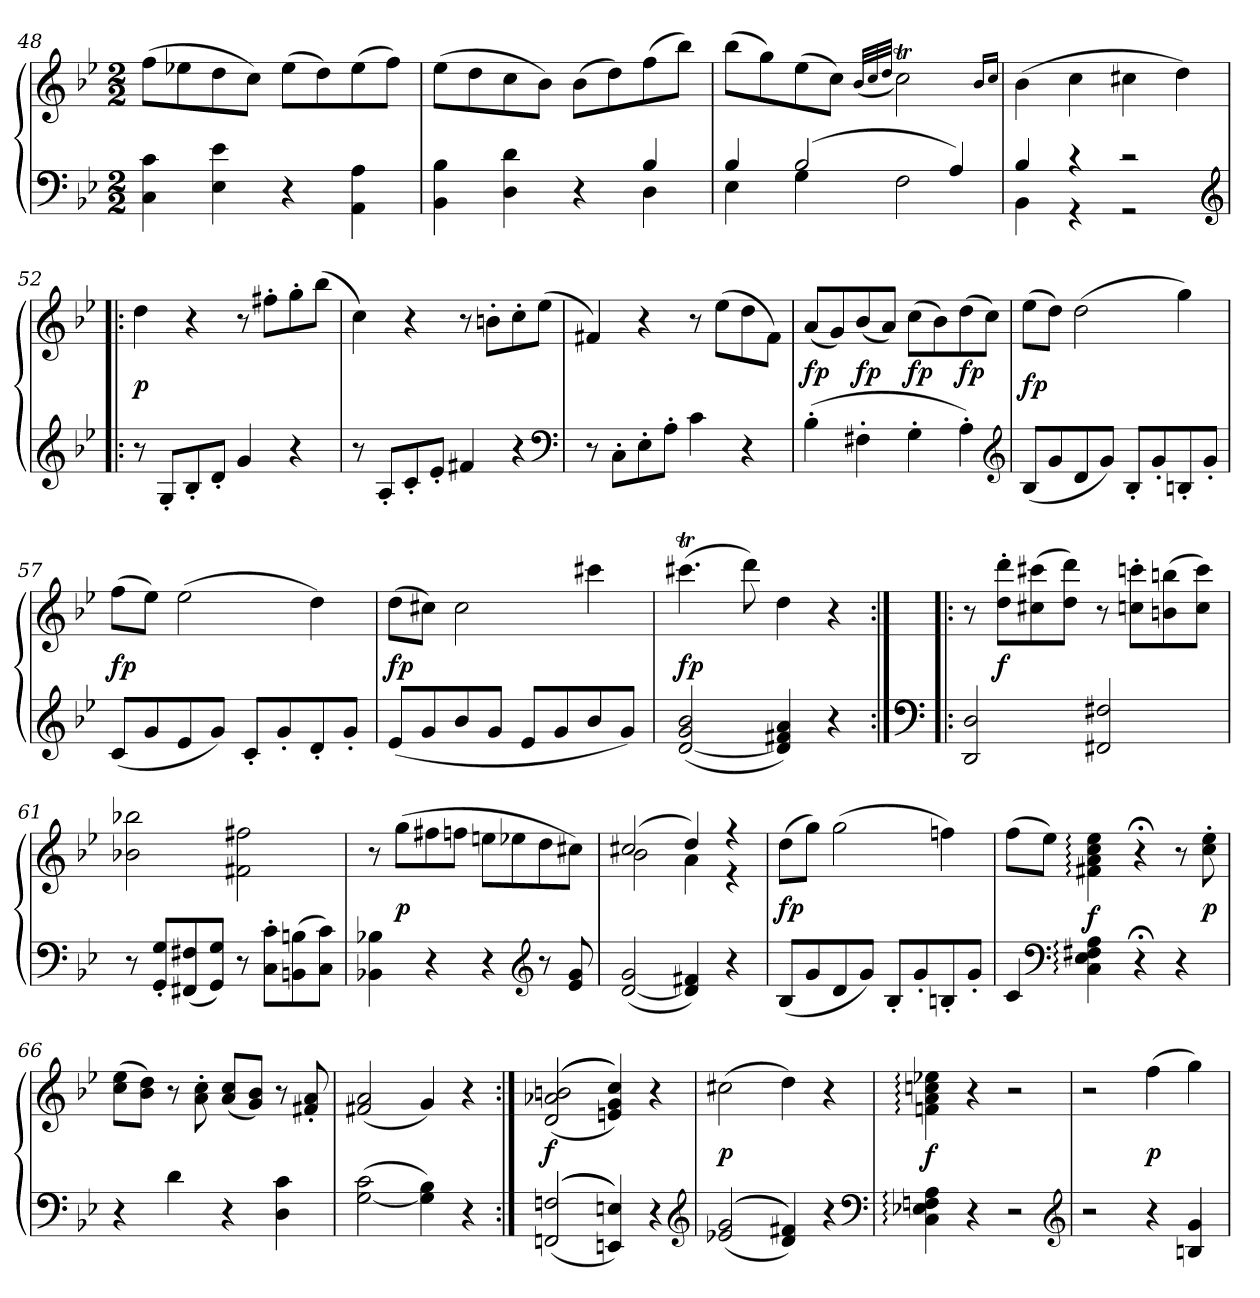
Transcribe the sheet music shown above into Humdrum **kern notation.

**kern	**kern	**dynam
*part1	*part1	*part1
*staff2	*staff1	*staff1/2
*clefF4	*clefG2	*
*k[b-e-]	*k[b-e-]	*
*M2/2	*M2/2	*
=48	=48	=48
4C 4c	(8ffL	.
.	8ee-X	.
4E- 4e-	8dd	.
.	8ccJ)	.
4r	(8ee-L	.
.	8dd)	.
4AA 4A	(8ee-	.
.	8ffJ)	.
=49	=49	=49
*^	*	*
2.ryy	4BB- 4B-	(8ee-L	.
.	.	8dd	.
.	4D 4d	8cc	.
.	.	8b-J)	.
.	4r	(8b-L	.
.	.	8dd)	.
4B-	4D	(8ff	.
.	.	8bb-J)	.
=50	=50	=50	=50
4B-	4E-	(8bb-L	.
.	.	8gg)	.
(2B-	4G	(8ee-	.
.	.	8ccJ)	.
.	.	(32qb-LLL	.
.	.	32qcc	.
.	.	32qddJJJ	.
.	2F	2ccT)	.
4A)	.	.	.
.	.	16qb-LL	.
.	.	16qccJJ	.
=51	=51	=51	=51
4B-	4BB-	(4b-	.
4r	4r	4cc	.
2r	2r	4cc#X	.
.	.	4dd)	.
*v	*v	*	*
*clefG2	*	*
=52!|:	=52!|:	=52!|:
8r	4dd	p
8G'L	.	.
8B-'	4r	.
8d'J	.	.
4g	8r	.
.	8ff#X'L	.
4r	8gg'	.
.	(8bb-J	.
=53	=53	=53
8r	4cc)	.
8A'L	.	.
8c'	4r	.
8e-'J	.	.
4f#X	8r	.
.	8bn'L	.
4r	8cc'	.
.	(8ee-J	.
*clefF4	*	*
=54	=54	=54
8r	4f#X)	.
8C'L	.	.
8E-'	4r	.
8A'J	.	.
4c	8r	.
.	(8ee-L	.
4r	8dd	.
.	8f#J)	.
=55	=55	=55
(4B-'	(8aL	fp
.	8g)	.
4F#X'	(8b-	fp
.	8aJ)	.
4G'	(8ccL	fp
.	8b-)	.
4A')	(8dd	fp
.	8ccJ)	.
*clefG2	*	*
=56	=56	=56
(8B-L	(8ee-L	fp
8g	8ddJ)	.
8d	(2dd	.
8gJ)	.	.
8B-'L	.	.
8g'	.	.
8Bn'	4gg)	.
8g'J	.	.
=57	=57	=57
(8cL	(8ffL	fp
8g	8ee-J)	.
8e-	(2ee-	.
8gJ)	.	.
8c'L	.	.
8g'	.	.
8d'	4dd)	.
8g'J	.	.
=58	=58	=58
(8e-L	(8ddL	fp
8g	8cc#XJ)	.
8b-	2cc#	.
8gJ	.	.
8e-L	.	.
8g	.	.
8b-	4ccc#X	.
8gJ)	.	.
=59	=59	=59
(>[2d 2g 2b-	(4.ccc#Xt	fp
.	8ddd)	.
4d] 4f#X 4a)	4dd	.
4r	4r	.
=60:|!|:	=60:|!|:	=60:|!|:
*clefF4	*	*
2DD 2D	8r	.
.	8dd' 8ddd'L	f
.	(8cc#X 8ccc#X	.
.	8dd 8dddJ)	.
2FF#X 2F#X	8r	.
.	8ccn' 8cccn'L	.
.	(8bn 8bbn	.
.	8cc 8cccJ)	.
=61	=61	=61
8r	2b-X 2bb-X	.
8GG' 8G'L	.	.
(8FF#X 8F#X	.	.
8GG 8GJ)	.	.
8r	2f#X 2ff#X	.
8C' 8c'L	.	.
(8BBn 8Bn	.	.
8C 8cJ)	.	.
=62	=62	=62
4BB-X 4B-X	8r	.
.	(8ggL	p
4r	8ff#X	.
.	8ffnJ	.
4r	8eenL	.
.	8ee-X	.
*clefG2	*	*
8r	8dd	.
8e- 8g	8cc#XJ)	.
=63	=63	=63
*	*^	*
(>[2d 2g	(2cc#X	2b-	.
4d] 4f#X)	4dd)	4a	.
4r	4r	4r	.
*	*v	*v	*
=64	=64	=64
(8B-L	(8ddL	fp
8g	8ggJ)	.
8d	(2gg	.
8gJ)	.	.
8B-'L	.	.
8g'	.	.
8Bn'	4ffn)	.
8g'J	.	.
=65	=65	=65
4c	(8ffL	.
.	8ee-J)	.
*clefF4	*	*
4C: 4E-: 4F#X: 4A:	4f#X: 4a: 4cc: 4ee-:	f
4r;<	4r;<	.
4r	8r	.
.	8cc' 8ee-'	p
=66	=66	=66
4r	(8cc 8ee-L	.
.	8b- 8ddJ)	.
4d	8r	.
.	8a' 8cc'	.
4r	(8a 8ccL	.
.	8g 8b-J)	.
4D 4c	8r	.
.	8f#X' 8a'	.
=67	=67	=67
([2G 2c	(2f#X 2a	.
4G] 4B-)	4g)	.
4r	4r	.
=68:|!	=68:|!	=68:|!
(>(<(>2FFn 2Fn	(>(<(>2d/ 2a-X/ 2bn/	f
4EEn 4En)))	4en 4g 4cc)))	.
4r	4r	.
*clefG2	*	*
=69	=69	=69
(>(<(>2e-X 2g	(2cc#X	p
4d 4f#X)))	4dd)	.
4r	4r	.
*clefF4	*	*
=70	=70	=70
4C: 4E-X: 4Fn: 4A:	4fn: 4a: 4ccn: 4ee-X:	f
4r	4r	.
2r	2r	.
*clefG2	*	*
=71	=71	=71
2r	2r	.
4r	(4ff	p
4Bn 4g	4gg)	.
=	=	=
*-	*-	*-
